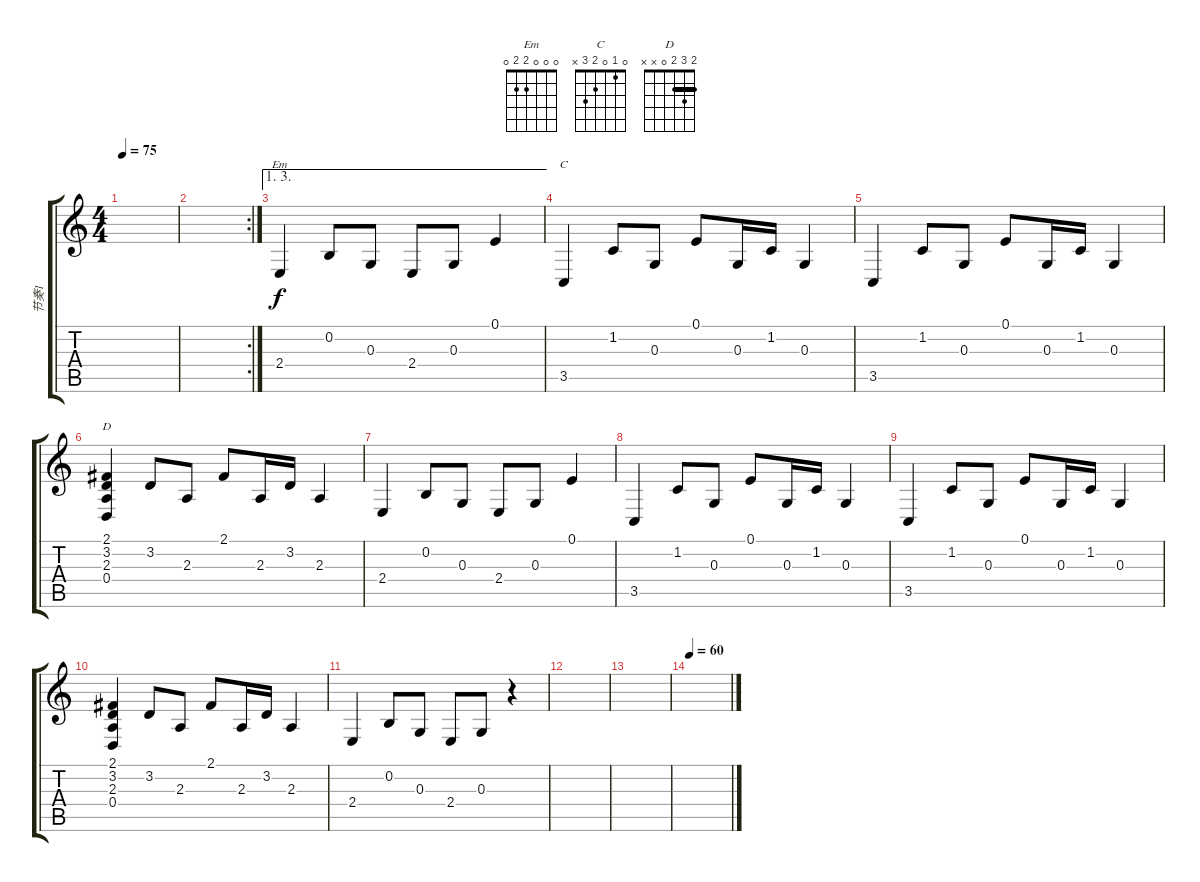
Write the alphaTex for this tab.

\track ("节奏1" "节奏1") {instrument electricpiano1}
\staff {score tabs}
\tuning (E4 B3 G3 D3 A2 E2) {hide}
\chord ("Em" 0 0 0 2 2 0)
\chord ("C" 0 1 0 2 3 x)
\chord ("D" 2 3 2 0 x x) {barre 2}
\ts (4 4)
\tempo 75
\clef g2
\ks c
|
\rc 2
|
\ae (1 3)
2.4.4{ch "Em"} 0.2.8 0.3.8 2.4.8 0.3.8 0.1.4 |
3.5.4{ch "C"} 1.2.8 0.3.8 0.1.8 0.3.16 1.2.16 0.3.4 |
3.5.4 1.2.8 0.3.8 0.1.8 0.3.16 1.2.16 0.3.4 |
(2.1 3.2 2.3 0.4).4{ch "D"} 3.2.8 2.3.8 2.1.8 2.3.16 3.2.16 2.3.4 |
2.4.4 0.2.8 0.3.8 2.4.8 0.3.8 0.1.4 |
3.5.4 1.2.8 0.3.8 0.1.8 0.3.16 1.2.16 0.3.4 |
3.5.4 1.2.8 0.3.8 0.1.8 0.3.16 1.2.16 0.3.4 |
(2.1 3.2 2.3 0.4).4 3.2.8 2.3.8 2.1.8 2.3.16 3.2.16 2.3.4 |
2.4.4 0.2.8 0.3.8 2.4.8 0.3.8 r.4 |
|
|
\tempo 60
